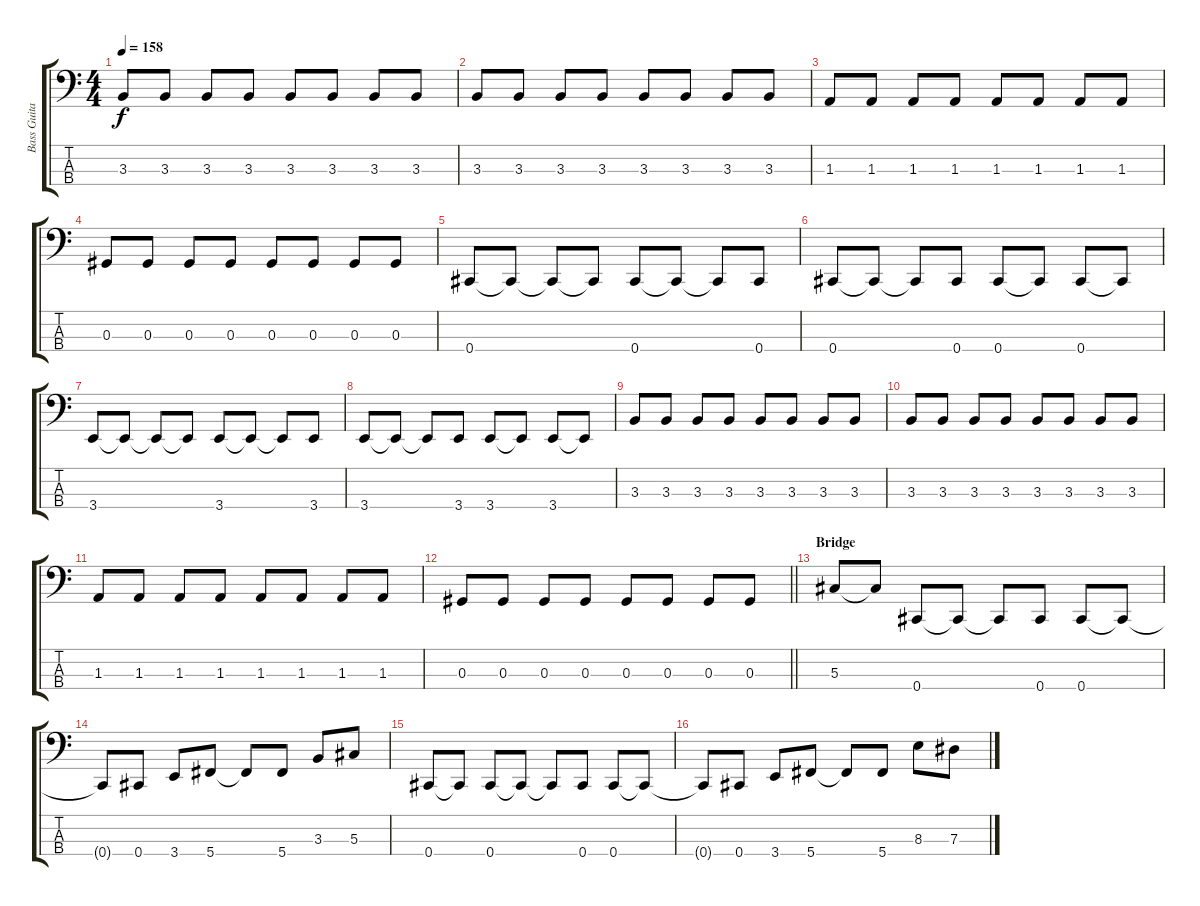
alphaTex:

\track ("Bass Guitar" "Bass Guita") {instrument electricbassfinger}
\staff {score tabs}
\tuning (Gb2 Db2 Ab1 Db1) {hide}
\ts (4 4)
\tempo 158
\clef f4
\ks c
3.3.8{dy f} 3.3.8 3.3.8 3.3.8 3.3.8 3.3.8 3.3.8 3.3.8 |
3.3.8 3.3.8 3.3.8 3.3.8 3.3.8 3.3.8 3.3.8 3.3.8 |
1.3.8 1.3.8 1.3.8 1.3.8 1.3.8 1.3.8 1.3.8 1.3.8 |
0.3.8 0.3.8 0.3.8 0.3.8 0.3.8 0.3.8 0.3.8 0.3.8 |
0.4.8 0.4{t}.8 0.4{t}.8 0.4{t}.8 0.4.8 0.4{t}.8 0.4{t}.8 0.4.8 |
0.4.8 0.4{t}.8 0.4{t}.8 0.4.8 0.4.8 0.4{t}.8 0.4.8 0.4{t}.8 |
3.4.8 3.4{t}.8 3.4{t}.8 3.4{t}.8 3.4.8 3.4{t}.8 3.4{t}.8 3.4.8 |
3.4.8 3.4{t}.8 3.4{t}.8 3.4.8 3.4.8 3.4{t}.8 3.4.8 3.4{t}.8 |
3.3.8 3.3.8 3.3.8 3.3.8 3.3.8 3.3.8 3.3.8 3.3.8 |
3.3.8 3.3.8 3.3.8 3.3.8 3.3.8 3.3.8 3.3.8 3.3.8 |
1.3.8 1.3.8 1.3.8 1.3.8 1.3.8 1.3.8 1.3.8 1.3.8 |
\barLineRight lightlight
0.3.8 0.3.8 0.3.8 0.3.8 0.3.8 0.3.8 0.3.8 0.3.8 |
\section ("" "Bridge")
5.3.8 5.3{t}.8 0.4.8 0.4{t}.8 0.4{t}.8 0.4.8 0.4.8 0.4{t}.8 |
0.4{t}.8 0.4.8 3.4.8 5.4.8 5.4{t}.8 5.4.8 3.3.8 5.3.8 |
0.4.8 0.4{t}.8 0.4.8 0.4{t}.8 0.4{t}.8 0.4.8 0.4.8 0.4{t}.8 |
0.4{t}.8 0.4.8 3.4.8 5.4.8 5.4{t}.8 5.4.8 8.3.8 7.3.8
